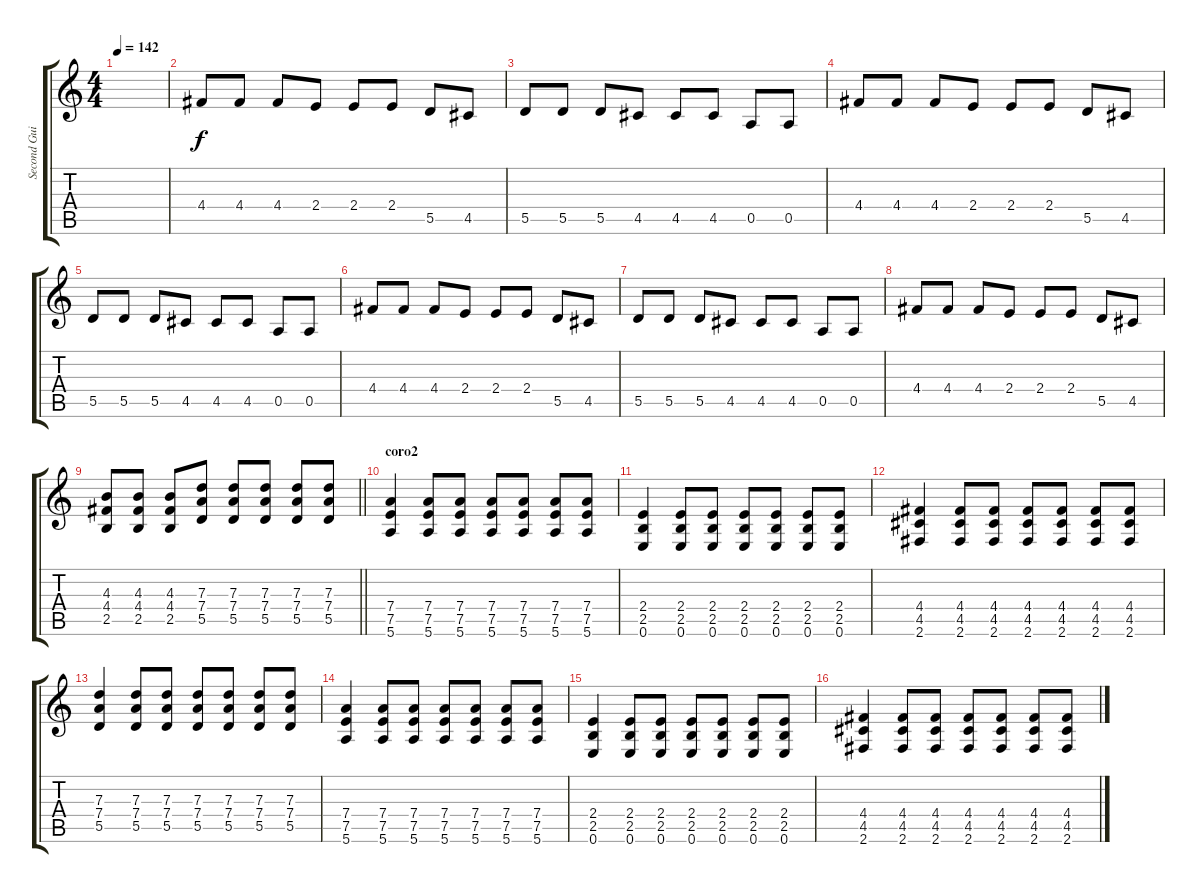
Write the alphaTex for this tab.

\track ("Second Guitar" "Second Gui") {instrument distortionguitar}
\staff {score tabs}
\tuning (E4 B3 G3 D3 A2 E2) {hide}
\ts (4 4)
\tempo 142
\clef g2
\ks c
|
4.4.8 4.4.8 4.4.8 2.4.8 2.4.8 2.4.8 5.5.8 4.5.8 |
5.5.8 5.5.8 5.5.8 4.5.8 4.5.8 4.5.8 0.5.8 0.5.8 |
4.4.8 4.4.8 4.4.8 2.4.8 2.4.8 2.4.8 5.5.8 4.5.8 |
5.5.8 5.5.8 5.5.8 4.5.8 4.5.8 4.5.8 0.5.8 0.5.8 |
4.4.8 4.4.8 4.4.8 2.4.8 2.4.8 2.4.8 5.5.8 4.5.8 |
5.5.8 5.5.8 5.5.8 4.5.8 4.5.8 4.5.8 0.5.8 0.5.8 |
4.4.8 4.4.8 4.4.8 2.4.8 2.4.8 2.4.8 5.5.8 4.5.8 |
\barLineRight lightlight
(4.3 4.4 2.5).8 (4.3 4.4 2.5).8 (4.3 4.4 2.5).8 (7.3 7.4 5.5).8 (7.3 7.4 5.5).8 (7.3 7.4 5.5).8 (7.3 7.4 5.5).8 (7.3 7.4 5.5).8 |
\section ("" "coro2")
(7.4 7.5 5.6).4 (7.4 7.5 5.6).8 (7.4 7.5 5.6).8 (7.4 7.5 5.6).8 (7.4 7.5 5.6).8 (7.4 7.5 5.6).8 (7.4 7.5 5.6).8 |
(2.4 2.5 0.6).4 (2.4 2.5 0.6).8 (2.4 2.5 0.6).8 (2.4 2.5 0.6).8 (2.4 2.5 0.6).8 (2.4 2.5 0.6).8 (2.4 2.5 0.6).8 |
(4.4 4.5 2.6).4 (4.4 4.5 2.6).8 (4.4 4.5 2.6).8 (4.4 4.5 2.6).8 (4.4 4.5 2.6).8 (4.4 4.5 2.6).8 (4.4 4.5 2.6).8 |
(7.3 7.4 5.5).4 (7.3 7.4 5.5).8 (7.3 7.4 5.5).8 (7.3 7.4 5.5).8 (7.3 7.4 5.5).8 (7.3 7.4 5.5).8 (7.3 7.4 5.5).8 |
(7.4 7.5 5.6).4 (7.4 7.5 5.6).8 (7.4 7.5 5.6).8 (7.4 7.5 5.6).8 (7.4 7.5 5.6).8 (7.4 7.5 5.6).8 (7.4 7.5 5.6).8 |
(2.4 2.5 0.6).4 (2.4 2.5 0.6).8 (2.4 2.5 0.6).8 (2.4 2.5 0.6).8 (2.4 2.5 0.6).8 (2.4 2.5 0.6).8 (2.4 2.5 0.6).8 |
(4.4 4.5 2.6).4 (4.4 4.5 2.6).8 (4.4 4.5 2.6).8 (4.4 4.5 2.6).8 (4.4 4.5 2.6).8 (4.4 4.5 2.6).8 (4.4 4.5 2.6).8
